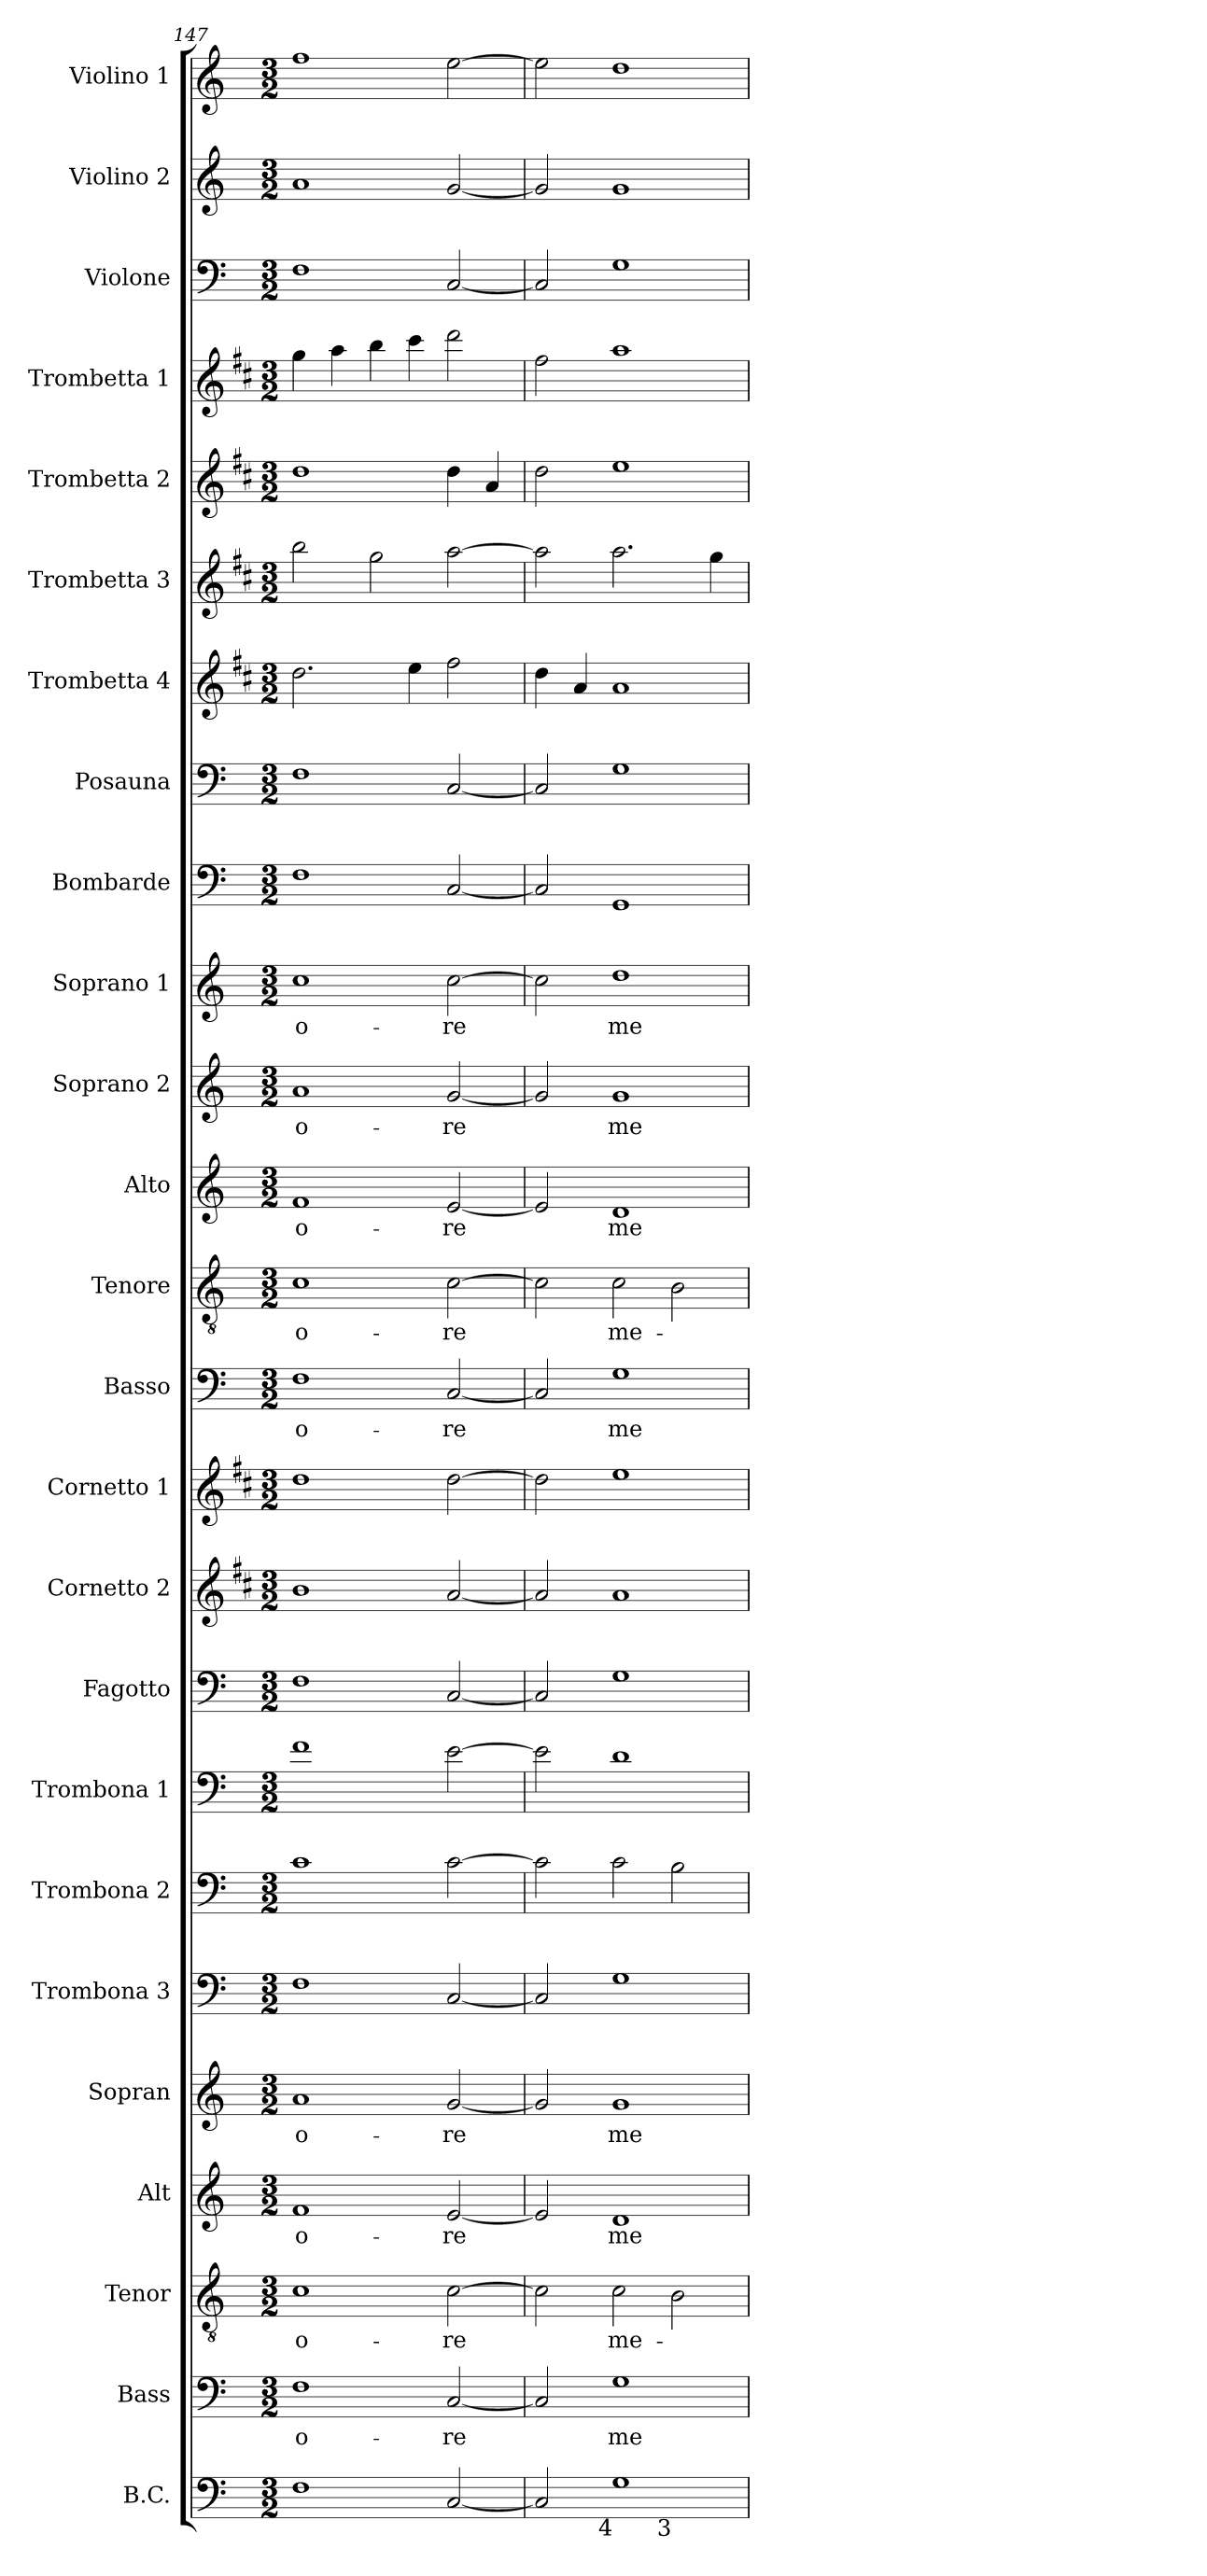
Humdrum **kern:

**kern	**kern	**text	**kern	**text	**kern	**text	**kern	**text	**kern	**kern	**kern	**kern	**kern	**kern	**kern	**text	**kern	**text	**kern	**text	**kern	**text	**kern	**text	**kern	**kern	**kern	**kern	**kern	**kern	**kern	**kern	**kern
*part25	*part24	*part24	*part23	*part23	*part22	*part22	*part21	*part21	*part20	*part19	*part18	*part17	*part16	*part15	*part14	*part14	*part13	*part13	*part12	*part12	*part11	*part11	*part10	*part10	*part9	*part8	*part7	*part6	*part5	*part4	*part3	*part2	*part1
*staff25	*staff24	*staff24	*staff23	*staff23	*staff22	*staff22	*staff21	*staff21	*staff20	*staff19	*staff18	*staff17	*staff16	*staff15	*staff14	*staff14	*staff13	*staff13	*staff12	*staff12	*staff11	*staff11	*staff10	*staff10	*staff9	*staff8	*staff7	*staff6	*staff5	*staff4	*staff3	*staff2	*staff1
*I"B.C.	*I"Bass	*	*I"Tenor	*	*I"Alt	*	*I"Sopran	*	*I"Trombona 3	*I"Trombona 2	*I"Trombona 1	*I"Fagotto	*I"Cornetto 2	*I"Cornetto 1	*I"Basso	*	*I"Tenore	*	*I"Alto	*	*I"Soprano 2	*	*I"Soprano 1	*	*I"Bombarde	*I"Posauna	*I"Trombetta 4	*I"Trombetta 3	*I"Trombetta 2	*I"Trombetta 1	*I"Violone	*I"Violino 2	*I"Violino 1
*I'B.C.	*I'B.	*	*I'T.	*	*I'A.	*	*I'S.	*	*I'Tbn. 2	*I'Tbn. 2	*I'Tbn. 1	*I'Fag.	*I'Cor. 2	*I'Cor. 1	*I'B.	*	*I'T.	*	*I'A.	*	*I'S.	*	*I'S.	*	*	*	*	*	*	*	*	*I'Vl. 2	*I'Vl. 1
*clefF4	*clefF4	*	*clefGv2	*	*clefG2	*	*clefG2	*	*clefF4	*clefF4	*clefF4	*clefF4	*clefG2	*clefG2	*clefF4	*	*clefGv2	*	*clefG2	*	*clefG2	*	*clefG2	*	*clefF4	*clefF4	*clefG2	*clefG2	*clefG2	*clefG2	*clefF4	*clefG2	*clefG2
*	*	*	*ITrd7c12	*	*	*	*	*	*	*	*	*	*ITrd1c2	*ITrd1c2	*	*	*ITrd7c12	*	*	*	*	*	*	*	*	*	*ITrd1c2	*ITrd1c2	*ITrd1c2	*ITrd1c2	*	*	*
*k[]	*k[]	*	*k[]	*	*k[]	*	*k[]	*	*k[]	*k[]	*k[]	*k[]	*k[]	*k[]	*k[]	*	*k[]	*	*k[]	*	*k[]	*	*k[]	*	*k[]	*k[]	*k[]	*k[]	*k[]	*k[]	*k[]	*k[]	*k[]
*C:	*C:	*	*C:	*	*C:	*	*C:	*	*C:	*C:	*C:	*C:	*C:	*C:	*C:	*	*C:	*	*C:	*	*C:	*	*C:	*	*C:	*C:	*C:	*C:	*C:	*C:	*C:	*C:	*C:
*M3/2	*M3/2	*	*M3/2	*	*M3/2	*	*M3/2	*	*M3/2	*M3/2	*M3/2	*M3/2	*M3/2	*M3/2	*M3/2	*	*M3/2	*	*M3/2	*	*M3/2	*	*M3/2	*	*M3/2	*M3/2	*M3/2	*M3/2	*M3/2	*M3/2	*M3/2	*M3/2	*M3/2
=147	=147	=147	=147	=147	=147	=147	=147	=147	=147	=147	=147	=147	=147	=147	=147	=147	=147	=147	=147	=147	=147	=147	=147	=147	=147	=147	=147	=147	=147	=147	=147	=147	=147
!	!	!LO:LY:b:color=#000000	!	!	!	!	!	!	!	!	!	!	!	!	!	!	!	!	!	!	!	!	!	!	!	!	!	!	!	!	!	!	!
!	!	!	!	!LO:LY:b:color=#000000	!	!	!	!	!	!	!	!	!	!	!	!	!	!	!	!	!	!	!	!	!	!	!	!	!	!	!	!	!
!	!	!	!	!	!	!LO:LY:b:color=#000000	!	!	!	!	!	!	!	!	!	!	!	!	!	!	!	!	!	!	!	!	!	!	!	!	!	!	!
!	!	!	!	!	!	!	!	!LO:LY:b:color=#000000	!	!	!	!	!	!	!	!	!	!	!	!	!	!	!	!	!	!	!	!	!	!	!	!	!
!	!	!	!	!	!	!	!	!	!	!	!	!	!	!	!	!LO:LY:b:color=#000000	!	!	!	!	!	!	!	!	!	!	!	!	!	!	!	!	!
!	!	!	!	!	!	!	!	!	!	!	!	!	!	!	!	!	!	!LO:LY:b:color=#000000	!	!	!	!	!	!	!	!	!	!	!	!	!	!	!
!	!	!	!	!	!	!	!	!	!	!	!	!	!	!	!	!	!	!	!	!LO:LY:b:color=#000000	!	!	!	!	!	!	!	!	!	!	!	!	!
!	!	!	!	!	!	!	!	!	!	!	!	!	!	!	!	!	!	!	!	!	!	!LO:LY:b:color=#000000	!	!	!	!	!	!	!	!	!	!	!
!	!	!	!	!	!	!	!	!	!	!	!	!	!	!	!	!	!	!	!	!	!	!	!	!LO:LY:b:color=#000000	!	!	!	!	!	!	!	!	!
1Fi	1Fi	o-	1Ci	o-	1fi	o-	1ai	o-	1Fi	1ci	1fi	1Fi	1ai	1cci	1Fi	o-	1Ci	o-	1fi	o-	1ai	o-	1cci	o-	1Fi	1Fi	2.cci\	2aai\	1cci	4ffi\	1Fi	1ai	1ffi
.	.	.	.	.	.	.	.	.	.	.	.	.	.	.	.	.	.	.	.	.	.	.	.	.	.	.	.	.	.	4ggi\	.	.	.
.	.	.	.	.	.	.	.	.	.	.	.	.	.	.	.	.	.	.	.	.	.	.	.	.	.	.	.	2ffi\	.	4aai\	.	.	.
.	.	.	.	.	.	.	.	.	.	.	.	.	.	.	.	.	.	.	.	.	.	.	.	.	.	.	4ddi\	.	.	4bbi\	.	.	.
!	!	!LO:LY:b:color=#000000	!	!	!	!	!	!	!	!	!	!	!	!	!	!	!	!	!	!	!	!	!	!	!	!	!	!	!	!	!	!	!
!	!	!	!	!LO:LY:b:color=#000000	!	!	!	!	!	!	!	!	!	!	!	!	!	!	!	!	!	!	!	!	!	!	!	!	!	!	!	!	!
!	!	!	!	!	!	!LO:LY:b:color=#000000	!	!	!	!	!	!	!	!	!	!	!	!	!	!	!	!	!	!	!	!	!	!	!	!	!	!	!
!	!	!	!	!	!	!	!	!LO:LY:b:color=#000000	!	!	!	!	!	!	!	!	!	!	!	!	!	!	!	!	!	!	!	!	!	!	!	!	!
!	!	!	!	!	!	!	!	!	!	!	!	!	!	!	!	!LO:LY:b:color=#000000	!	!	!	!	!	!	!	!	!	!	!	!	!	!	!	!	!
!	!	!	!	!	!	!	!	!	!	!	!	!	!	!	!	!	!	!LO:LY:b:color=#000000	!	!	!	!	!	!	!	!	!	!	!	!	!	!	!
!	!	!	!	!	!	!	!	!	!	!	!	!	!	!	!	!	!	!	!	!LO:LY:b:color=#000000	!	!	!	!	!	!	!	!	!	!	!	!	!
!	!	!	!	!	!	!	!	!	!	!	!	!	!	!	!	!	!	!	!	!	!	!LO:LY:b:color=#000000	!	!	!	!	!	!	!	!	!	!	!
!	!	!	!	!	!	!	!	!	!	!	!	!	!	!	!	!	!	!	!	!	!	!	!	!LO:LY:b:color=#000000	!	!	!	!	!	!	!	!	!
[2Ci/	[2Ci/	-re	[2Ci\	-re	[2ei/	-re	[2gi/	-re	[2Ci/	[2ci\	[2ei\	[2Ci/	[2gi/	[2cci\	[2Ci/	-re	[2Ci\	-re	[2ei/	-re	[2gi/	-re	[2cci\	-re	[2Ci/	[2Ci/	2eei\	[2ggi\	4cci\	2ccci\	[2Ci/	[2gi/	[2eei\
.	.	.	.	.	.	.	.	.	.	.	.	.	.	.	.	.	.	.	.	.	.	.	.	.	.	.	.	.	4gi/	.	.	.	.
=148	=148	=148	=148	=148	=148	=148	=148	=148	=148	=148	=148	=148	=148	=148	=148	=148	=148	=148	=148	=148	=148	=148	=148	=148	=148	=148	=148	=148	=148	=148	=148	=148	=148
*^	*	*	*	*	*	*	*	*	*	*	*	*	*	*	*	*	*	*	*	*	*	*	*	*	*	*	*	*	*	*	*	*	*
2Ci/]	1ryy	2Ci/]	.	2Ci\]	.	2ei/]	.	2gi/]	.	2Ci/]	2ci\]	2ei\]	2Ci/]	2gi/]	2cci\]	2Ci/]	.	2Ci\]	.	2ei/]	.	2gi/]	.	2cci\]	.	2Ci/]	2Ci/]	4cci\	2ggi\]	2cci\	2eei\	2Ci/]	2gi/]	2eei\]
.	.	.	.	.	.	.	.	.	.	.	.	.	.	.	.	.	.	.	.	.	.	.	.	.	.	.	.	4gi/	.	.	.	.	.	.
!	!	!	!LO:LY:b:color=#000000	!	!	!	!	!	!	!	!	!	!	!	!	!	!	!	!	!	!	!	!	!	!	!	!	!	!	!	!	!	!	!
!	!	!	!	!	!LO:LY:b:color=#000000	!	!	!	!	!	!	!	!	!	!	!	!	!	!	!	!	!	!	!	!	!	!	!	!	!	!	!	!	!
!	!	!	!	!	!	!	!LO:LY:b:color=#000000	!	!	!	!	!	!	!	!	!	!	!	!	!	!	!	!	!	!	!	!	!	!	!	!	!	!	!
!	!	!	!	!	!	!	!	!	!LO:LY:b:color=#000000	!	!	!	!	!	!	!	!	!	!	!	!	!	!	!	!	!	!	!	!	!	!	!	!	!
!	!	!	!	!	!	!	!	!	!	!	!	!	!	!	!	!	!LO:LY:b:color=#000000	!	!	!	!	!	!	!	!	!	!	!	!	!	!	!	!	!
!	!	!	!	!	!	!	!	!	!	!	!	!	!	!	!	!	!	!	!LO:LY:b:color=#000000	!	!	!	!	!	!	!	!	!	!	!	!	!	!	!
!	!	!	!	!	!	!	!	!	!	!	!	!	!	!	!	!	!	!	!	!	!LO:LY:b:color=#000000	!	!	!	!	!	!	!	!	!	!	!	!	!
!	!	!	!	!	!	!	!	!	!	!	!	!	!	!	!	!	!	!	!	!	!	!	!LO:LY:b:color=#000000	!	!	!	!	!	!	!	!	!	!	!
!LO:TX:b:rj:t=4	!	!	!	!	!	!	!	!	!	!	!	!	!	!	!	!	!	!	!	!	!	!	!	!	!	!	!	!	!	!	!	!	!	!
!	!	!	!	!	!	!	!	!	!	!	!	!	!	!	!	!	!	!	!	!	!	!	!	!	!LO:LY:b:color=#000000	!	!	!	!	!	!	!	!	!
1Gi	.	1Gi	me-	2Ci\	me-	1di	me-	1gi	me-	1Gi	2ci\	1di	1Gi	1gi	1ddi	1Gi	me-	2Ci\	me-	1di	me-	1gi	me-	1ddi	me-	1GGi	1Gi	1gi	2.ggi\	1ddi	1ggi	1Gi	1gi	1ddi
!	!LO:TX:b:rj:t=3	!	!	!	!	!	!	!	!	!	!	!	!	!	!	!	!	!	!	!	!	!	!	!	!	!	!	!	!	!	!	!	!	!
.	2ryy	.	.	2BBi\	.	.	.	.	.	.	2Bi\	.	.	.	.	.	.	2BBi\	.	.	.	.	.	.	.	.	.	.	.	.	.	.	.	.
.	.	.	.	.	.	.	.	.	.	.	.	.	.	.	.	.	.	.	.	.	.	.	.	.	.	.	.	.	4ffi\	.	.	.	.	.
*v	*v	*	*	*	*	*	*	*	*	*	*	*	*	*	*	*	*	*	*	*	*	*	*	*	*	*	*	*	*	*	*	*	*	*
=	=	=	=	=	=	=	=	=	=	=	=	=	=	=	=	=	=	=	=	=	=	=	=	=	=	=	=	=	=	=	=	=	=
*-	*-	*-	*-	*-	*-	*-	*-	*-	*-	*-	*-	*-	*-	*-	*-	*-	*-	*-	*-	*-	*-	*-	*-	*-	*-	*-	*-	*-	*-	*-	*-	*-	*-
